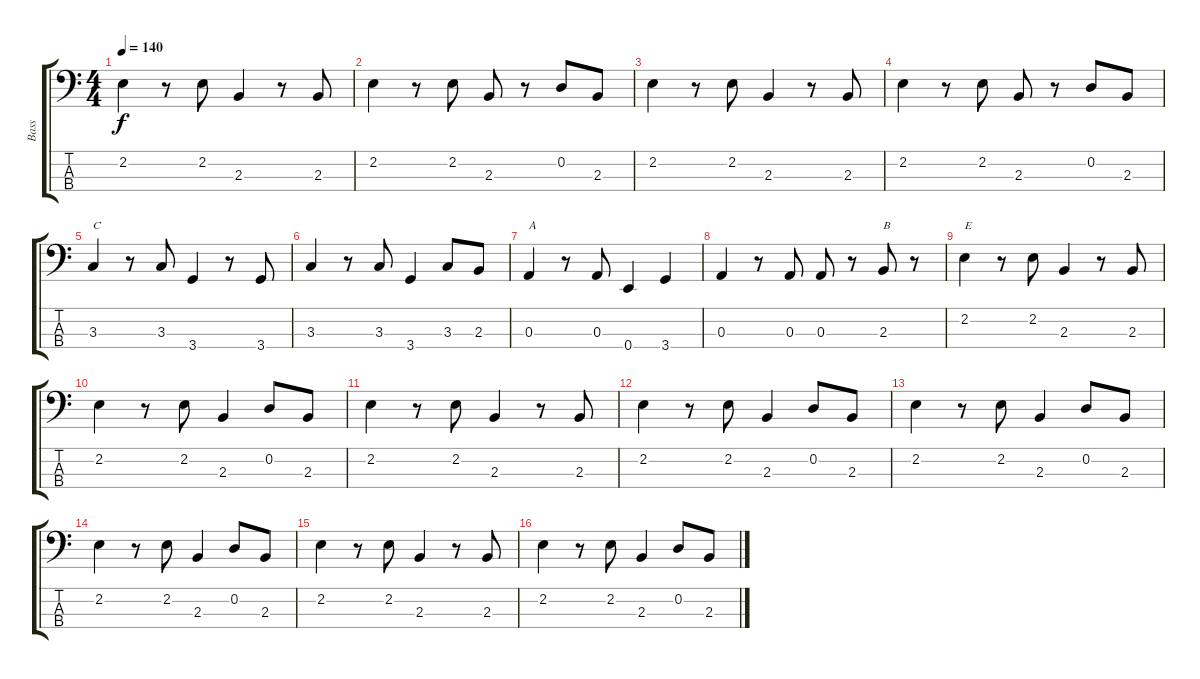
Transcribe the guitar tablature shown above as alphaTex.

\track ("Bass" "Bass") {instrument fretlessbass}
\staff {score tabs}
\tuning (G2 D2 A1 E1) {hide}
\ts (4 4)
\tempo 140
\clef f4
\ks c
2.2.4{dy f} r.8 2.2.8 2.3.4 r.8 2.3.8 |
2.2.4 r.8 2.2.8 2.3.8 r.8 0.2.8 2.3.8 |
2.2.4 r.8 2.2.8 2.3.4 r.8 2.3.8 |
2.2.4 r.8 2.2.8 2.3.8 r.8 0.2.8 2.3.8 |
3.3.4{txt "C"} r.8 3.3.8 3.4.4 r.8 3.4.8 |
3.3.4 r.8 3.3.8 3.4.4 3.3.8 2.3.8 |
0.3.4{txt "A"} r.8 0.3.8 0.4.4 3.4.4 |
0.3.4 r.8 0.3.8 0.3.8 r.8 2.3.8{txt "B"} r.8 |
2.2.4{txt "E"} r.8 2.2.8 2.3.4 r.8 2.3.8 |
2.2.4 r.8 2.2.8 2.3.4 0.2.8 2.3.8 |
2.2.4 r.8 2.2.8 2.3.4 r.8 2.3.8 |
2.2.4 r.8 2.2.8 2.3.4 0.2.8 2.3.8 |
2.2.4 r.8 2.2.8 2.3.4 0.2.8 2.3.8 |
2.2.4 r.8 2.2.8 2.3.4 0.2.8 2.3.8 |
2.2.4 r.8 2.2.8 2.3.4 r.8 2.3.8 |
2.2.4 r.8 2.2.8 2.3.4 0.2.8 2.3.8
